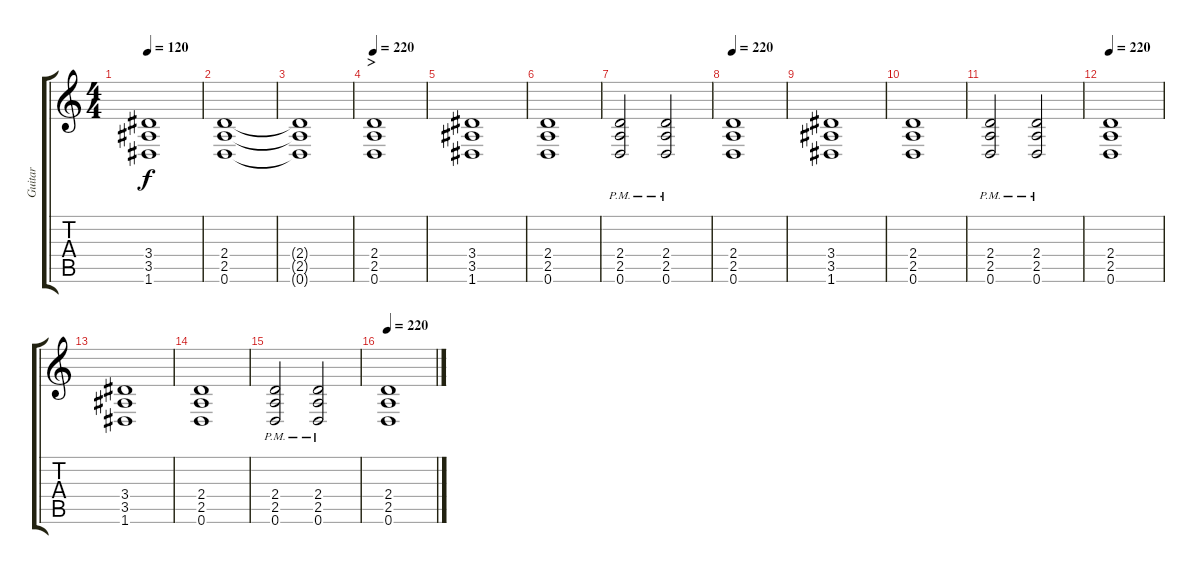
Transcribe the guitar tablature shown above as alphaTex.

\track ("Guitar" "Guitar") {instrument distortionguitar}
\staff {score tabs}
\tuning (D4 A3 F3 C3 G2 D2) {hide}
\ts (4 4)
\tempo 120
\clef g2
\ks c
(3.4{t} 3.5{t} 1.6{t}).1{dy f} |
(2.4 2.5 0.6).1 |
(2.4{t} 2.5{t} 0.6{t}).1 |
\section ("" ">")
\tempo 250
\tempo 220
(2.4 2.5 0.6).1 |
(3.4 3.5 1.6).1 |
(2.4 2.5 0.6).1 |
(2.4{pm} 2.5{pm} 0.6{pm}).2 (2.4{pm} 2.5{pm} 0.6{pm}).2 |
\tempo 220
(2.4 2.5 0.6).1 |
(3.4 3.5 1.6).1 |
(2.4 2.5 0.6).1 |
(2.4{pm} 2.5{pm} 0.6{pm}).2 (2.4{pm} 2.5{pm} 0.6{pm}).2 |
\tempo 220
(2.4 2.5 0.6).1 |
(3.4 3.5 1.6).1 |
(2.4 2.5 0.6).1 |
(2.4{pm} 2.5{pm} 0.6{pm}).2 (2.4{pm} 2.5{pm} 0.6{pm}).2 |
\tempo 220
(2.4 2.5 0.6).1
